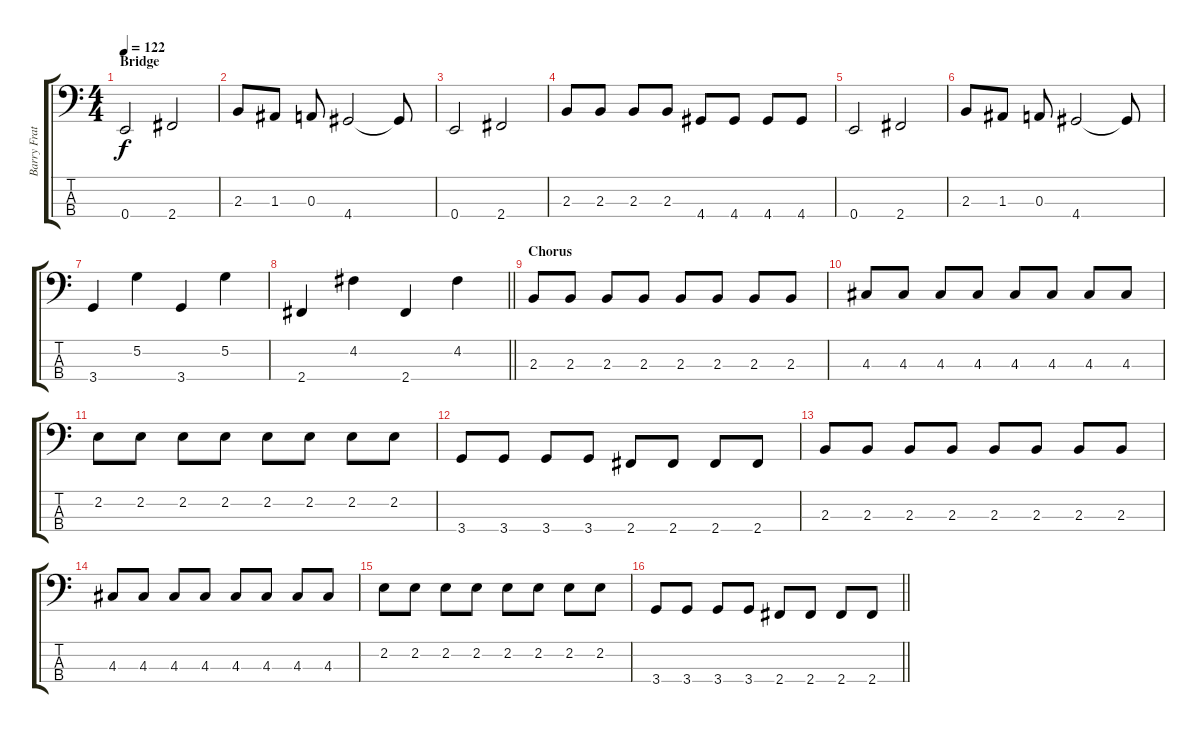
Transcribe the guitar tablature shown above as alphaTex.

\track ("Barry Fratelli" "Barry Frat") {instrument electricbassfinger}
\staff {score tabs}
\tuning (G2 D2 A1 E1) {hide}
\ts (4 4)
\section ("" "Bridge")
\tempo 122
\clef f4
\ks c
0.4.2{dy f} 2.4.2 |
2.3.8 1.3.8 0.3.8 4.4.2 4.4{t}.8 |
0.4.2 2.4.2 |
2.3.8 2.3.8 2.3.8 2.3.8 4.4.8 4.4.8 4.4.8 4.4.8 |
0.4.2 2.4.2 |
2.3.8 1.3.8 0.3.8 4.4.2 4.4{t}.8 |
3.4.4 5.2.4 3.4.4 5.2.4 |
\barLineRight lightlight
2.4.4 4.2.4 2.4.4 4.2.4 |
\section ("" "Chorus")
2.3.8 2.3.8 2.3.8 2.3.8 2.3.8 2.3.8 2.3.8 2.3.8 |
4.3.8 4.3.8 4.3.8 4.3.8 4.3.8 4.3.8 4.3.8 4.3.8 |
2.2.8 2.2.8 2.2.8 2.2.8 2.2.8 2.2.8 2.2.8 2.2.8 |
3.4.8 3.4.8 3.4.8 3.4.8 2.4.8 2.4.8 2.4.8 2.4.8 |
2.3.8 2.3.8 2.3.8 2.3.8 2.3.8 2.3.8 2.3.8 2.3.8 |
4.3.8 4.3.8 4.3.8 4.3.8 4.3.8 4.3.8 4.3.8 4.3.8 |
2.2.8 2.2.8 2.2.8 2.2.8 2.2.8 2.2.8 2.2.8 2.2.8 |
\barLineRight lightlight
3.4.8 3.4.8 3.4.8 3.4.8 2.4.8 2.4.8 2.4.8 2.4.8
